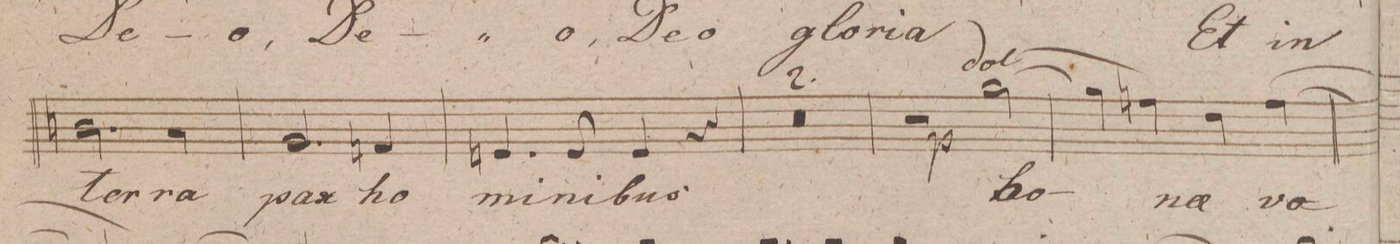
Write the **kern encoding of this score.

**kern	**text	**dynam
*I"Soprano.	*	*
*clefC1	*	*
*k[f#c#g#d#]	*	*
*met(c)	*	*
*M4/4	*	*
2.gn\	ter-	.
4f#\	-ra	.
=29	=29	=29
2.e/	pax	.
4dn/	ho-	.
=30	=30	=30
4.cn/	-mi-	.
8c/	-ni-	.
4c/	-bus	.
4r	.	.
=31	=31	=31
0r	.	.
=32	=32	=32
=33	=33	=33
2r	.	.
.	.	p
(>[2ee\	bo-	.
=34	=34	=34
4ee\]	.	.
4ddn\)	.	.
4b\	-nae	.
(>[4dd\	vo-	.
=35	=35	=35
*-	*-	*-
